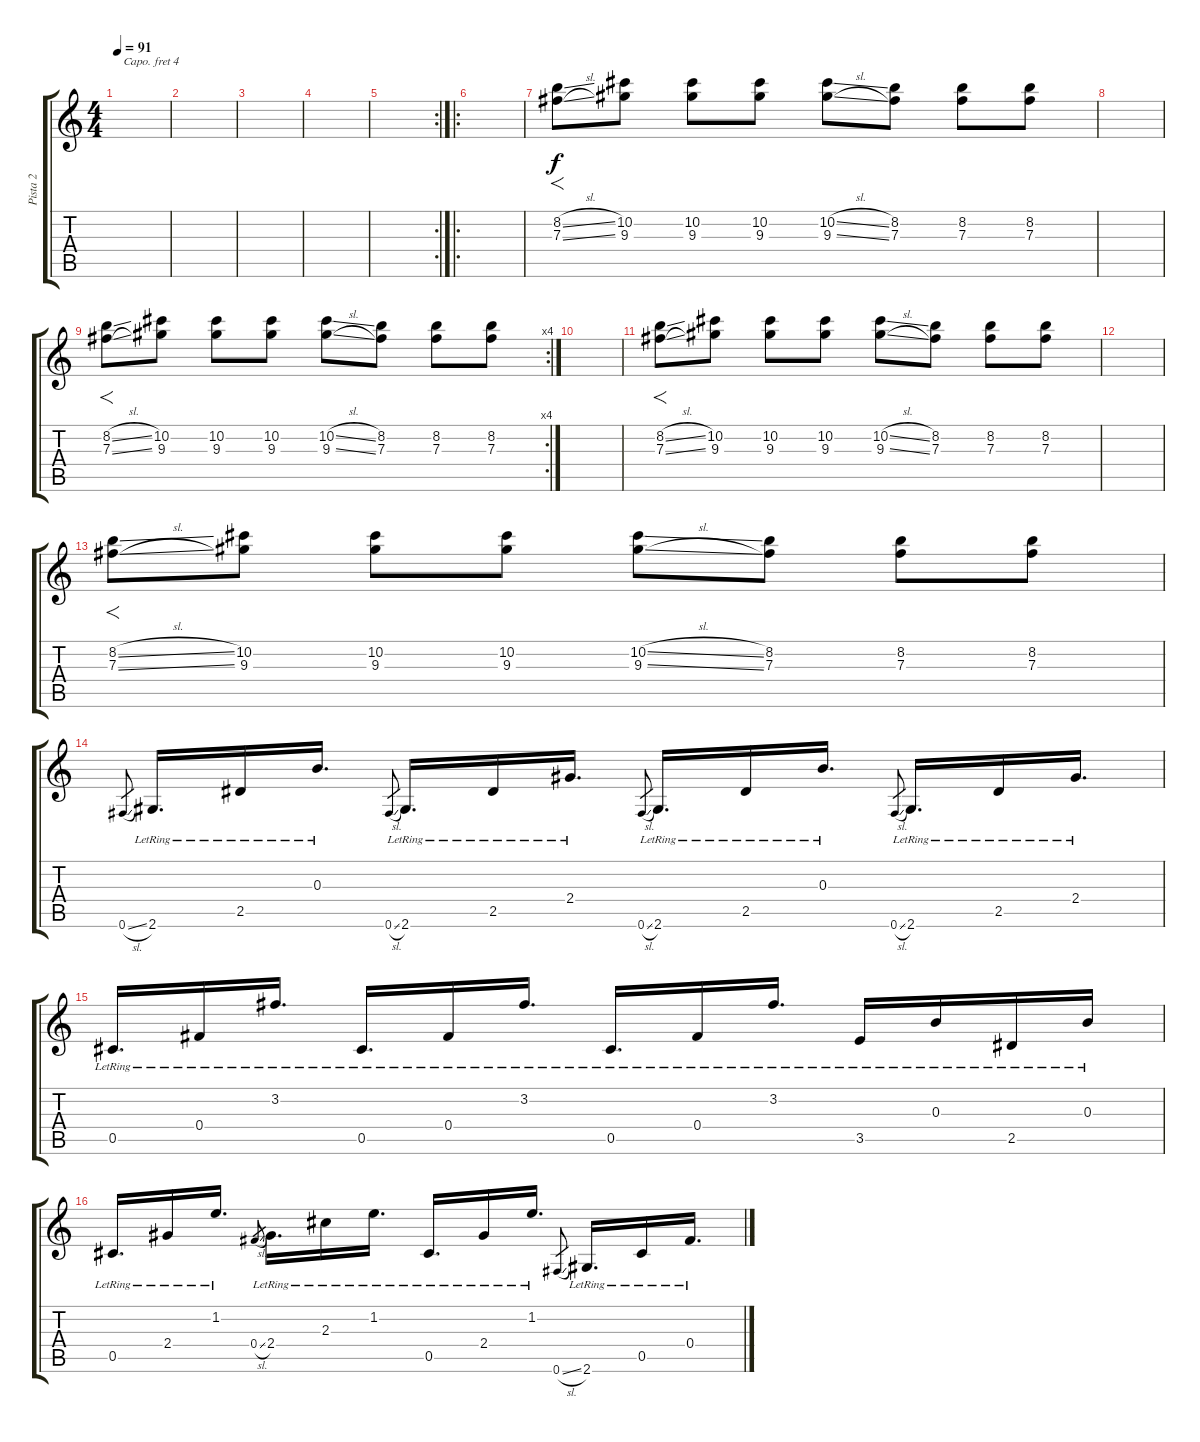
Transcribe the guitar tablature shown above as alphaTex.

\track ("Pista 2" "Pista 2") {instrument electricguitarclean}
\staff {score tabs}
\capo 4
\tuning (E4 B3 G3 D3 A2 D2) {hide}
\ts (4 4)
\tempo 91
\clef g2
\ks c
|
|
|
|
\rc 2
|
\ro
|
(8.2{sl} 7.3{sl}).8{f} (10.2 9.3).8 (10.2 9.3).8 (10.2 9.3).8 (10.2{sl} 9.3{sl}).8 (8.2 7.3).8 (8.2 7.3).8 (8.2 7.3).8 |
|
\rc 4
(8.2{sl} 7.3{sl}).8{f} (10.2 9.3).8 (10.2 9.3).8 (10.2 9.3).8 (10.2{sl} 9.3{sl}).8 (8.2 7.3).8 (8.2 7.3).8 (8.2 7.3).8 |
|
(8.2{sl} 7.3{sl}).8{f} (10.2 9.3).8 (10.2 9.3).8 (10.2 9.3).8 (10.2{sl} 9.3{sl}).8 (8.2 7.3).8 (8.2 7.3).8 (8.2 7.3).8 |
|
(8.2{sl} 7.3{sl}).8{f} (10.2 9.3).8 (10.2 9.3).8 (10.2 9.3).8 (10.2{sl} 9.3{sl}).8 (8.2 7.3).8 (8.2 7.3).8 (8.2 7.3).8 |
0.6{sl}.8{gr} 2.6{lr}.16{d} 2.5{lr}.16 0.3{lr}.16{d} 0.6{sl}.8{gr} 2.6{lr}.16{d} 2.5{lr}.16 2.4{lr}.16{d} 0.6{sl}.8{gr} 2.6{lr}.16{d} 2.5{lr}.16 0.3{lr}.16{d} 0.6{sl}.8{gr} 2.6{lr}.16{d} 2.5{lr}.16 2.4{lr}.16{d} |
0.5{lr}.16{d} 0.4{lr}.16 3.2{lr}.16{d} 0.5{lr}.16{d} 0.4{lr}.16 3.2{lr}.16{d} 0.5{lr}.16{d} 0.4{lr}.16 3.2{lr}.16{d} 3.5{lr}.16 0.3{lr}.16 2.5{lr}.16 0.3{lr}.16 |
0.5{lr}.16{d} 2.4{lr}.16 1.2{lr}.16{d} 0.4{sl}.8{gr} 2.4{lr}.16{d} 2.3{lr}.16 1.2{lr}.16{d} 0.5{lr}.16{d} 2.4{lr}.16 1.2{lr}.16{d} 0.6{sl}.8{gr} 2.6{lr}.16{d} 0.5{lr}.16 0.4{lr}.16{d}
